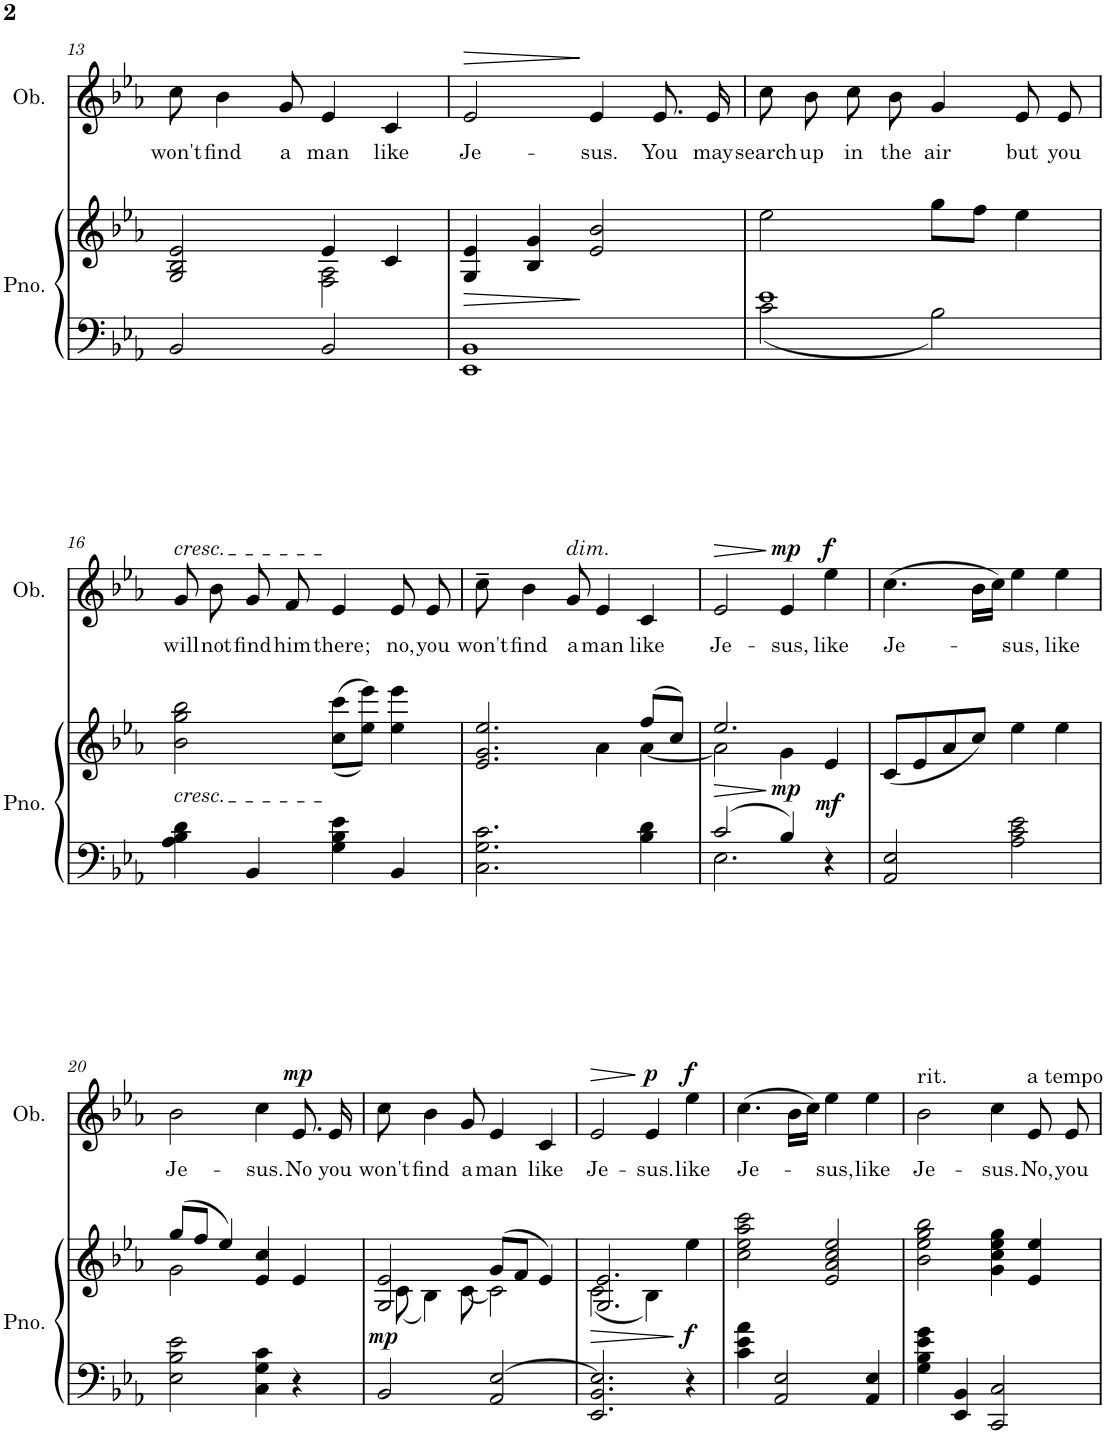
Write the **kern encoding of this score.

**kern	**kern	**dynam	**kern	**text	**dynam
*part2	*part2	*part2	*part1	*part1	*part1
*staff3	*staff2	*staff2/3	*staff1	*staff1	*staff1
*I"Piano	*	*	*I"Oboe	*	*
*I'Pno.	*	*	*I'Ob.	*	*
!!LO:PB:g=z
*clefF4	*clefG2	*	*clefG2	*	*
*k[b-e-a-]	*k[b-e-a-]	*	*k[b-e-a-]	*	*
*M4/4	*M4/4	*	*M4/4	*	*
=13	=13	=13	=13	=13	=13
*	*^	*	*	*	*
!	!	!	!	!	!LO:LY:b	!
2BB-/	2G/ 2B-/ 2e-/	2ryy	.	8cc\	won't	.
!	!	!	!	!	!LO:LY:b	!
.	.	.	.	4b-\	find	.
!	!	!	!	!	!LO:LY:b	!
.	.	.	.	8g/	a	.
!	!	!	!	!	!LO:LY:b	!
2BB-/	4e-/	2F\ 2A-\	.	4e-/	man	.
!	!	!	!	!	!LO:LY:b	!
.	4c/	.	.	4c/	like	.
*	*v	*v	*	*	*	*
=14	=14	=14	=14	=14	=14
!	!	!LO:HP:b	!	!LO:LY:b	!LO:HP:b
1EE- 1BB-	4G/ 4e-/	>	2e-/	Je-	>
.	4B-/ 4g/	.	.	.	.
!	!	!	!	!LO:LY:b	!
.	2e-/ 2b-/	]	4e-/	-sus.	]
!	!	!	!	!LO:LY:b	!
.	.	.	8.e-/	You	.
!	!	!	!	!LO:LY:b	!
.	.	.	16e-/	may	.
=15	=15	=15	=15	=15	=15
*^	*	*	*	*	*
!	!	!	!	!	!LO:LY:b	!
1e-	2c\	2ee-\	.	8cc\	search	.
!	!	!	!	!	!LO:LY:b	!
.	.	.	.	8b-\	up	.
!	!	!	!	!	!LO:LY:b	!
.	.	.	.	8cc\	in	.
!	!	!	!	!	!LO:LY:b	!
.	.	.	.	8b-\	the	.
!	!	!	!	!	!LO:LY:b	!
.	2B-\	8gg\L	.	4g/	air	.
.	.	8ff\J	.	.	.	.
!	!	!	!	!	!LO:LY:b	!
.	.	4ee-\	.	8e-/	but	.
!	!	!	!	!	!LO:LY:b	!
.	.	.	.	8e-/	you	.
*v	*v	*	*	*	*	*
!!LO:LB:g=z
=16	=16	=16	=16	=16	=16
!	!	!	!LO:TX:a:i:t=cresc.	!	!
!	!LO:TX:b:i:t=cresc.	!	!	!	!
!	!	!	!	!LO:LY:b	!
4A-\ 4B-\ 4d\	2b-\ 2gg\ 2bb-\	.	8g/	will	.
!	!	!	!	!LO:LY:b	!
.	.	.	8b-\	not	.
!	!	!	!	!LO:LY:b	!
4BB-/	.	.	8g/	find	.
!	!	!	!	!LO:LY:b	!
.	.	.	8f/	him	.
!	!	!	!	!LO:LY:b	!
4G\ 4B-\ 4e-\	(<(8cc\ 8ccc\L	.	4e-/	there;	.
.	8ee-\ 8eee-\J))	.	.	.	.
!	!	!	!	!LO:LY:b	!
4BB-/	4ee-\ 4eee-\	.	8e-/	no,	.
!	!	!	!	!LO:LY:b	!
.	.	.	8e-/	you	.
=17	=17	=17	=17	=17	=17
*	*^	*	*	*	*
!	!	!	!	!	!LO:LY:b	!
2.C\ 2.G\ 2.c\	2.e-/ 2.g/ 2.ee-/	2ryy	.	8cc~\	won't	.
!	!	!	!	!	!LO:LY:b	!
.	.	.	.	4b-\	find	.
!	!	!	!	!LO:TX:a:i:t=dim.	!	!
!	!	!	!	!	!LO:LY:b	!
.	.	.	.	8g/	a	.
!	!	!	!	!	!LO:LY:b	!
.	.	4a-\	.	4e-/	man	.
!	!	!	!	!	!LO:LY:b	!
4B-\ 4d\	(8ff/L	[4a-\	.	4c/	like	.
.	8cc/J)	.	.	.	.	.
=18	=18	=18	=18	=18	=18	=18
*^	*	*	*	*	*	*
!	!	!	!	!LO:HP:b	!	!LO:LY:b	!LO:HP:b
2c/	2.E-\	2.ee-/	2a-\]	>	2e-/	Je-	>
!	!	!	!	!LO:DY:n=1:b	!	!LO:LY:b	!LO:DY:n=1:a
4B-/	.	.	4g\	] mp	4e-/	-sus,	] mp
!	!	!	!	!LO:DY:n=2:b	!	!LO:LY:b	!LO:DY:n=2:a
4r	4ryy	4e-/	4ryy	mf	4ee-\	like	f
=19	=19	=19	=19	=19	=19	=19	=19
!	!	!	!	!	!	!LO:LY:b	!
*v	*v	*	*	*	*	*	*
*	*v	*v	*	*	*	*
2AA-/ 2E-/	(8c/L	.	(4.cc\	Je-	.
.	8e-/	.	.	.	.
.	8a-/	.	.	.	.
.	8cc/J)	.	16b-\LL	.	.
.	.	.	16cc\JJ)	.	.
!	!	!	!	!LO:LY:b	!
2A-\ 2c\ 2e-\	4ee-\	.	4ee-\	-sus,	.
!	!	!	!	!LO:LY:b	!
.	4ee-\	.	4ee-\	like	.
!!LO:LB:g=z
=20	=20	=20	=20	=20	=20
*	*^	*	*	*	*
!	!	!	!	!	!LO:LY:b	!
2E-\ 2B-\ 2e-\	(8gg/L	2g\	.	2b-\	Je-	.
.	8ff/J	.	.	.	.	.
.	4ee-/)	.	.	.	.	.
!	!	!	!	!	!LO:LY:b	!
4C\ 4G\ 4c\	4e-/ 4cc/	2ryy	.	4cc\	-sus.	.
!	!	!	!	!	!LO:LY:b	!LO:DY:a
4r	4e-/	.	.	8.e-/	No	mp
!	!	!	!	!	!LO:LY:b	!
.	.	.	.	16e-/	you	.
=21	=21	=21	=21	=21	=21	=21
!	!	!	!LO:DY:b	!	!LO:LY:b	!
2BB-/	2G/ 2e-/	(8c\	mp	8cc\	won't	.
!	!	!	!	!	!LO:LY:b	!
.	.	4B-\)	.	4b-\	find	.
!	!	!	!	!	!LO:LY:b	!
.	.	[8c\	.	8g/	a	.
!	!	!	!	!	!LO:LY:b	!
2AA-/ [2E-/	(8g/L	2c\]	.	4e-/	man	.
.	8f/J	.	.	.	.	.
!	!	!	!	!	!LO:LY:b	!
.	4e-/)	.	.	4c/	like	.
=22	=22	=22	=22	=22	=22	=22
!	!	!	!LO:HP:b	!	!LO:LY:b	!LO:HP:b
2.EE-/ 2.BB-/ 2.E-/]	2.G/ 2.e-/	(2c\	>	2e-/	Je-	>
!	!	!	!	!	!LO:LY:b	!LO:DY:n=1:a
.	.	4B-\)	.	4e-/	-sus.	] p
!	!	!	!LO:DY:n=1:b	!	!LO:LY:b	!LO:DY:n=2:a
4r	4ee-\	4ryy	] f	4ee-\	like	f
=23	=23	=23	=23	=23	=23	=23
!	!	!	!	!	!LO:LY:b	!
*	*v	*v	*	*	*	*
4c\ 4e-\ 4a-\	2cc\ 2ee-\ 2aa-\ 2ccc\	.	(4.cc\	Je-	.
2AA-/ 2E-/	.	.	.	.	.
.	.	.	16b-\LL	.	.
.	.	.	16cc\JJ)	.	.
!	!	!	!	!LO:LY:b	!
.	2e-/ 2a-/ 2cc/ 2ee-/	.	4ee-\	-sus,	.
!	!	!	!	!LO:LY:b	!
4AA-/ 4E-/	.	.	4ee-\	like	.
=24	=24	=24	=24	=24	=24
!	!	!	!LO:TX:a:t=rit.	!	!
!	!	!	!	!LO:LY:b	!
4G\ 4B-\ 4e-\ 4g\	2b-\ 2ee-\ 2gg\ 2bb-\	.	2b-\	Je-	.
4EE-/ 4BB-/	.	.	.	.	.
!	!	!	!	!LO:LY:b	!
2CC/ 2C/	4g\ 4cc\ 4ee-\ 4gg\	.	4cc\	-sus.	.
!	!	!	!LO:TX:a:t=a tempo	!	!
!	!	!	!	!LO:LY:b	!
.	4e-/ 4ee-/	.	8e-/	No,	.
!	!	!	!	!LO:LY:b	!
.	.	.	8e-/	you	.
=	=	=	=	=	=
*-	*-	*-	*-	*-	*-
